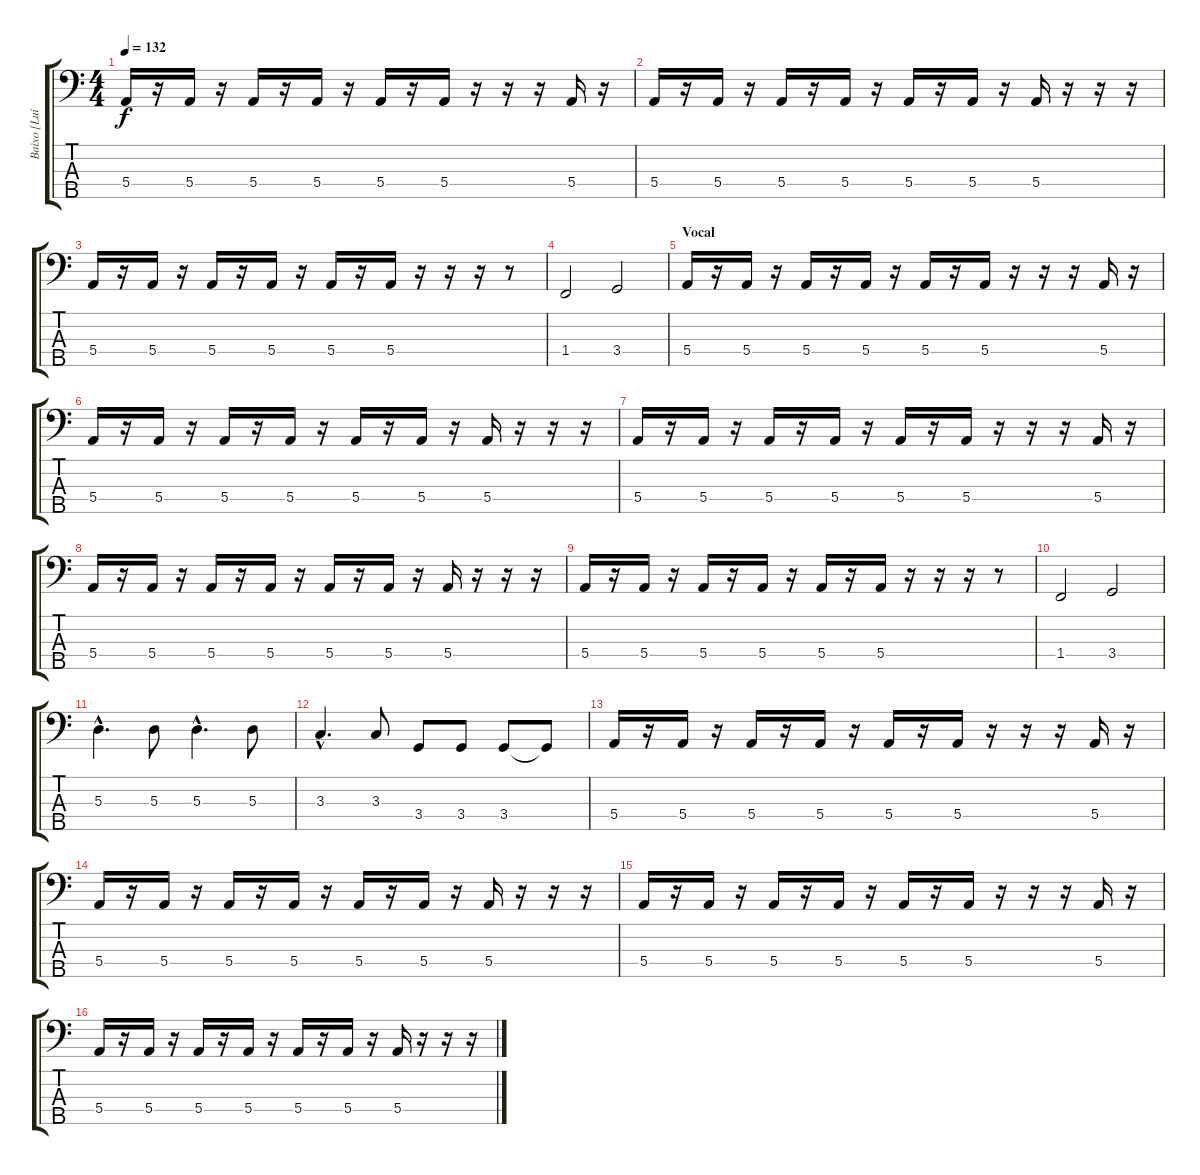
\track ("Baixo [Luís Mariutti, o Jesus]" "Baixo [Luí") {instrument electricbassfinger}
\staff {score tabs}
\tuning (G2 D2 A1 E1 B0) {hide}
\ts (4 4)
\tempo 132
\clef f4
\ks c
5.4.16{dy f} r.16 5.4.16 r.16 5.4.16 r.16 5.4.16 r.16 5.4.16 r.16 5.4.16 r.16 r.16 r.16 5.4.16 r.16 |
5.4.16 r.16 5.4.16 r.16 5.4.16 r.16 5.4.16 r.16 5.4.16 r.16 5.4.16 r.16 5.4.16 r.16 r.16 r.16 |
5.4.16 r.16 5.4.16 r.16 5.4.16 r.16 5.4.16 r.16 5.4.16 r.16 5.4.16 r.16 r.16 r.16 r.8 |
1.4.2 3.4.2 |
\section ("" "Vocal")
5.4.16 r.16 5.4.16 r.16 5.4.16 r.16 5.4.16 r.16 5.4.16 r.16 5.4.16 r.16 r.16 r.16 5.4.16 r.16 |
5.4.16 r.16 5.4.16 r.16 5.4.16 r.16 5.4.16 r.16 5.4.16 r.16 5.4.16 r.16 5.4.16 r.16 r.16 r.16 |
5.4.16 r.16 5.4.16 r.16 5.4.16 r.16 5.4.16 r.16 5.4.16 r.16 5.4.16 r.16 r.16 r.16 5.4.16 r.16 |
5.4.16 r.16 5.4.16 r.16 5.4.16 r.16 5.4.16 r.16 5.4.16 r.16 5.4.16 r.16 5.4.16 r.16 r.16 r.16 |
5.4.16 r.16 5.4.16 r.16 5.4.16 r.16 5.4.16 r.16 5.4.16 r.16 5.4.16 r.16 r.16 r.16 r.8 |
1.4.2 3.4.2 |
5.3{hac}.4{d} 5.3.8 5.3{hac}.4{d} 5.3.8 |
3.3{hac}.4{d} 3.3.8 3.4.8 3.4.8 3.4.8 3.4{t}.8 |
5.4.16 r.16 5.4.16 r.16 5.4.16 r.16 5.4.16 r.16 5.4.16 r.16 5.4.16 r.16 r.16 r.16 5.4.16 r.16 |
5.4.16 r.16 5.4.16 r.16 5.4.16 r.16 5.4.16 r.16 5.4.16 r.16 5.4.16 r.16 5.4.16 r.16 r.16 r.16 |
5.4.16 r.16 5.4.16 r.16 5.4.16 r.16 5.4.16 r.16 5.4.16 r.16 5.4.16 r.16 r.16 r.16 5.4.16 r.16 |
5.4.16 r.16 5.4.16 r.16 5.4.16 r.16 5.4.16 r.16 5.4.16 r.16 5.4.16 r.16 5.4.16 r.16 r.16 r.16
